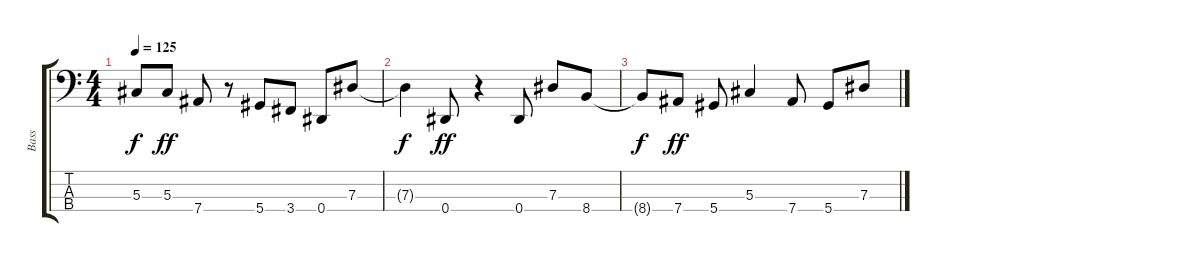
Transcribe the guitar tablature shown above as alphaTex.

\track ("Bass" "Bass") {instrument electricbasspick}
\staff {score tabs}
\tuning (Gb2 Db2 Ab1 Eb1) {hide}
\ts (4 4)
\tempo 125
\clef f4
\ks c
5.3{t}.8{dy f} 5.3.8{dy ff} 7.4.8 r.8{volume 0} 5.4.8 3.4.8 0.4.8 7.3.8 |
7.3{t}.4{dy f} 0.4.8{dy ff} r.4 0.4.8 7.3.8 8.4.8 |
8.4{t}.8{dy f} 7.4.8{dy ff} 5.4.8 5.3.4 7.4.8 5.4.8 7.3.8
